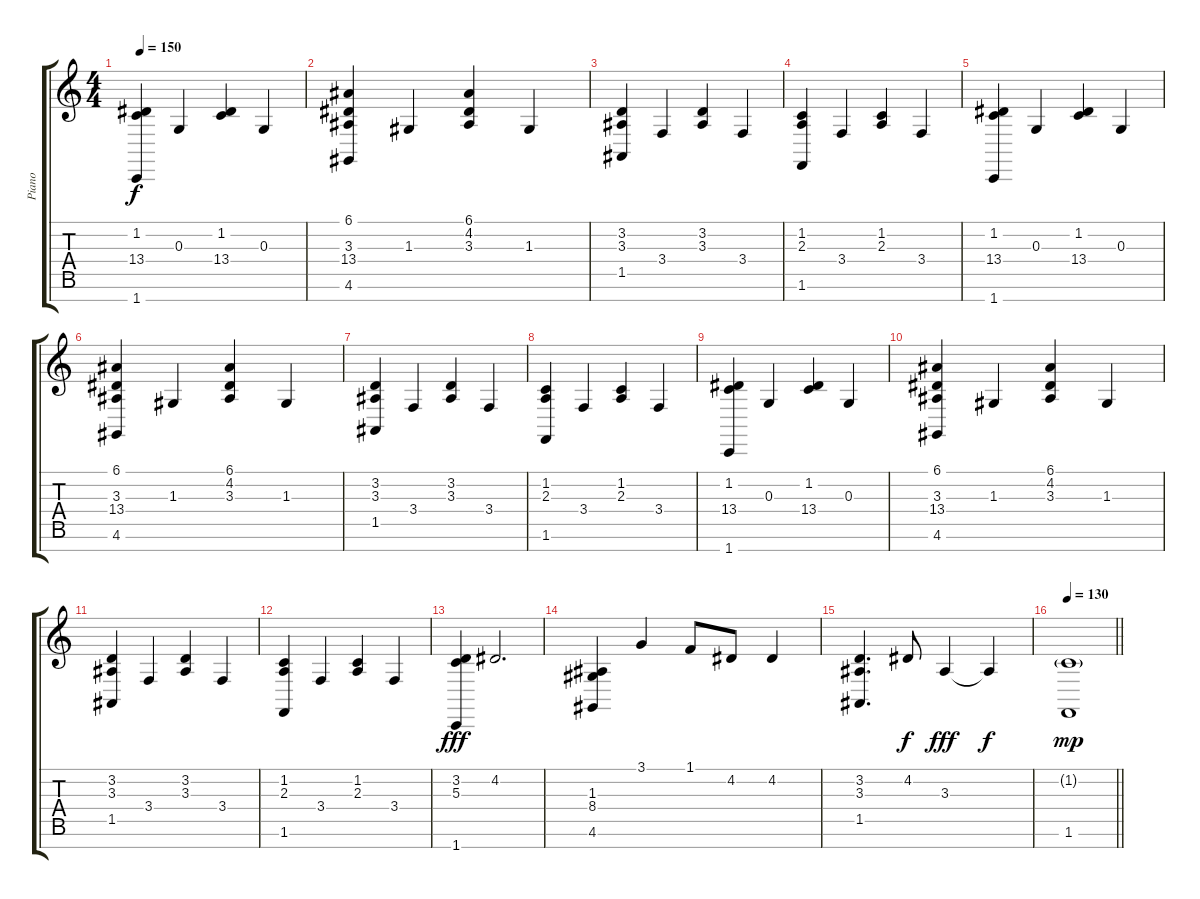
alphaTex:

\track ("Piano" "Piano") {instrument acousticgrandpiano}
\staff {score tabs}
\tuning (E4 B3 G3 D3 A2 E2 B1) {hide}
\ts (4 4)
\tempo 150
\clef g2
\ks c
(1.2 13.4 1.7).4{dy f} 0.3.4 (1.2 13.4).4 0.3.4 |
(6.1 3.3 13.4 4.6).4 1.3.4 (6.1 4.2 3.3).4 1.3.4 |
(3.2 3.3 1.5).4 3.4.4 (3.2 3.3).4 3.4.4 |
(1.2 2.3 1.6).4 3.4.4 (1.2 2.3).4 3.4.4 |
(1.2 13.4 1.7).4 0.3.4 (1.2 13.4).4 0.3.4 |
(6.1 3.3 13.4 4.6).4 1.3.4 (6.1 4.2 3.3).4 1.3.4 |
(3.2 3.3 1.5).4 3.4.4 (3.2 3.3).4 3.4.4 |
(1.2 2.3 1.6).4 3.4.4 (1.2 2.3).4 3.4.4 |
(1.2 13.4 1.7).4 0.3.4 (1.2 13.4).4 0.3.4 |
(6.1 3.3 13.4 4.6).4 1.3.4 (6.1 4.2 3.3).4 1.3.4 |
(3.2 3.3 1.5).4 3.4.4 (3.2 3.3).4 3.4.4 |
(1.2 2.3 1.6).4 3.4.4 (1.2 2.3).4 3.4.4 |
(3.2 5.3 1.7).4{dy fff} 4.2.2{d} |
(1.3 8.4 4.6).4 3.1.4 1.1.8 4.2.8 4.2.4 |
(3.2 3.3 1.5).4{d} 4.2.8{dy f} 3.3.4{dy fff} 3.3{t}.4{dy f} |
\tempo 130
\barLineRight lightlight
(1.2{g} 1.6).1{dy mp}
